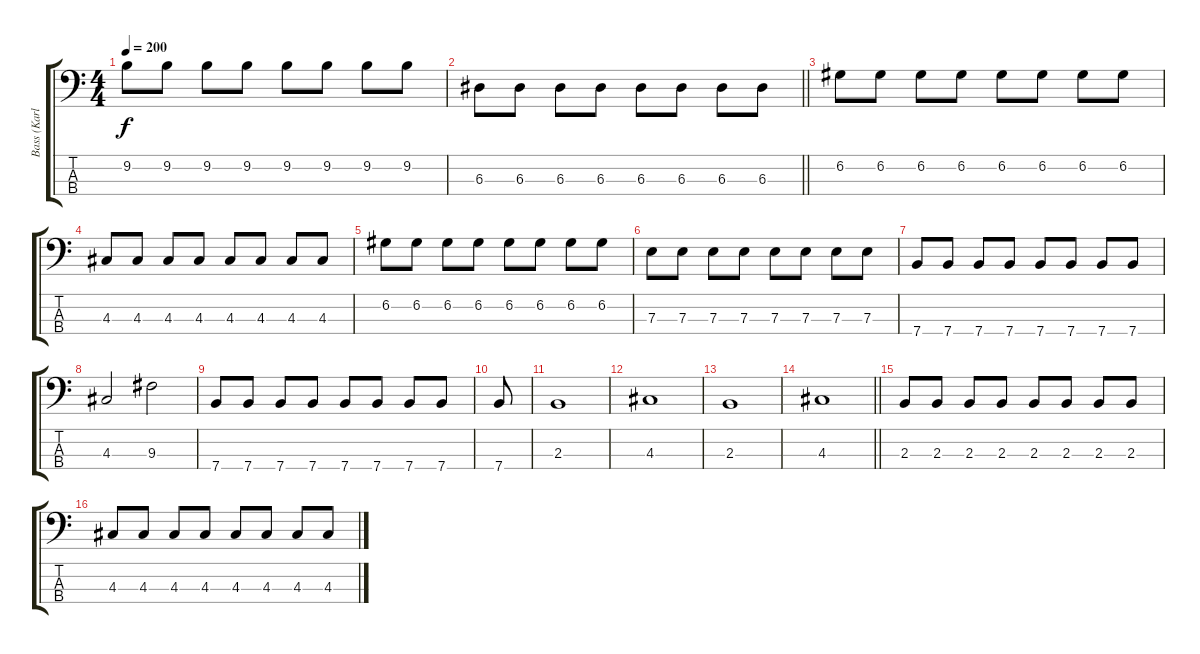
\track ("Bass (Karl Alvarez)" "Bass (Karl") {instrument electricbassfinger}
\staff {score tabs}
\tuning (G2 D2 A1 E1) {hide}
\ts (4 4)
\tempo 200
\clef f4
\ks c
9.2.8{dy f} 9.2.8 9.2.8 9.2.8 9.2.8 9.2.8 9.2.8 9.2.8 |
\barLineRight lightlight
6.3.8 6.3.8 6.3.8 6.3.8 6.3.8 6.3.8 6.3.8 6.3.8 |
6.2.8 6.2.8 6.2.8 6.2.8 6.2.8 6.2.8 6.2.8 6.2.8 |
4.3.8 4.3.8 4.3.8 4.3.8 4.3.8 4.3.8 4.3.8 4.3.8 |
6.2.8 6.2.8 6.2.8 6.2.8 6.2.8 6.2.8 6.2.8 6.2.8 |
7.3.8 7.3.8 7.3.8 7.3.8 7.3.8 7.3.8 7.3.8 7.3.8 |
7.4.8 7.4.8 7.4.8 7.4.8 7.4.8 7.4.8 7.4.8 7.4.8 |
4.3.2 9.3.2 |
7.4.8 7.4.8 7.4.8 7.4.8 7.4.8 7.4.8 7.4.8 7.4.8 |
7.4.8 |
2.3.1 |
4.3.1 |
2.3.1 |
\barLineRight lightlight
4.3.1 |
2.3.8 2.3.8 2.3.8 2.3.8 2.3.8 2.3.8 2.3.8 2.3.8 |
4.3.8 4.3.8 4.3.8 4.3.8 4.3.8 4.3.8 4.3.8 4.3.8
